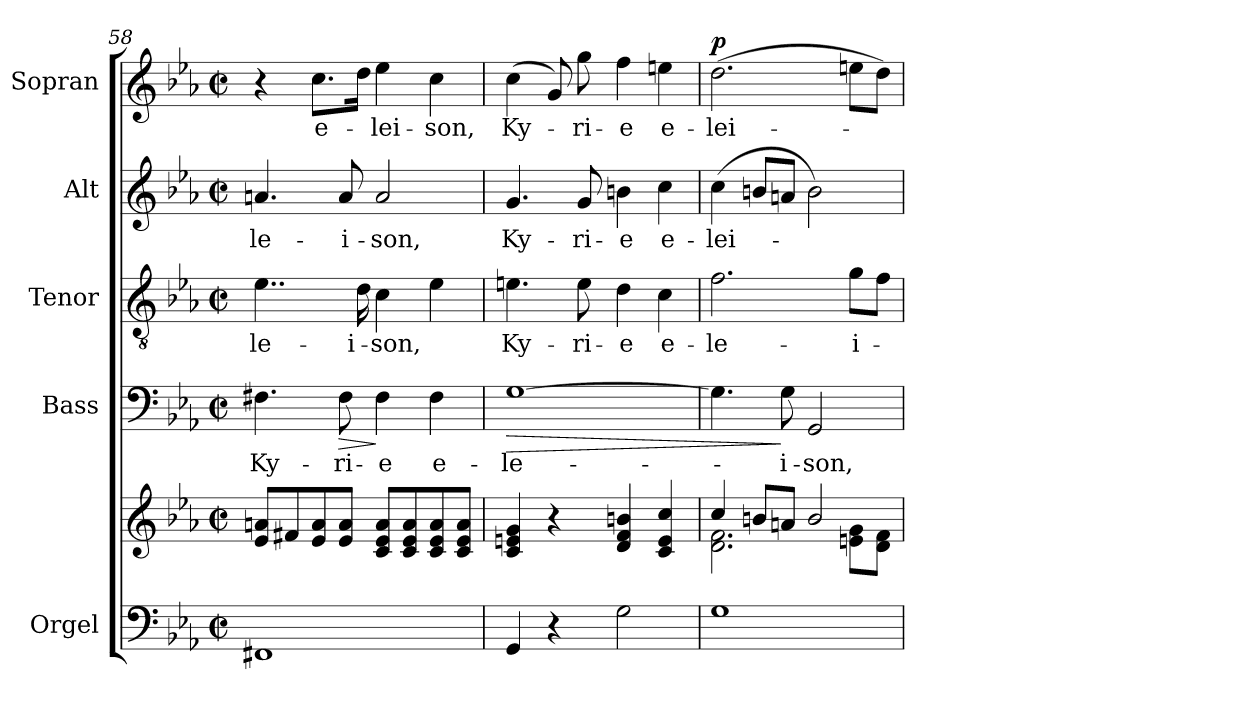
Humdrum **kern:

**kern	**kern	**kern	**text	**dynam	**kern	**text	**kern	**text	**kern	**text	**dynam
*part5	*part5	*part4	*part4	*part4	*part3	*part3	*part2	*part2	*part1	*part1	*part1
*staff6	*staff5	*staff4	*staff4	*staff4	*staff3	*staff3	*staff2	*staff2	*staff1	*staff1	*staff1
*I"Orgel	*	*I"Bass	*	*	*I"Tenor	*	*I"Alt	*	*I"Sopran	*	*
*I'Org.	*	*I'B.	*	*	*I'T.	*	*I'A.	*	*I'S.	*	*
*clefF4	*clefG2	*clefF4	*	*	*clefGv2	*	*clefG2	*	*clefG2	*	*
*k[b-e-a-]	*k[b-e-a-]	*k[b-e-a-]	*	*	*k[b-e-a-]	*	*k[b-e-a-]	*	*k[b-e-a-]	*	*
*E-:	*E-:	*E-:	*	*	*E-:	*	*E-:	*	*E-:	*	*
*M2/2	*M2/2	*M2/2	*	*	*M2/2	*	*M2/2	*	*M2/2	*	*
*met(c|)	*met(c|)	*met(c|)	*	*	*met(c|)	*	*met(c|)	*	*met(c|)	*	*
=58	=58	=58	=58	=58	=58	=58	=58	=58	=58	=58	=58
!	!	!	!LO:LY:b	!	!	!LO:LY:b	!	!LO:LY:b	!	!	!
1FF#X	8e-/ 8an/L	4.F#X\	Ky-	.	4..e-\	-le-	4.an/	-le-	4r	.	.
.	8f#X/	.	.	.	.	.	.	.	.	.	.
!	!	!	!	!	!	!	!	!	!	!LO:LY:b	!
.	8e-/ 8a/	.	.	.	.	.	.	.	8.cc\L	e-	.
!	!	!	!LO:LY:b	!LO:HP:b	!	!	!	!LO:LY:b	!	!	!
.	8e-/ 8a/J	8F#\	-ri-	>	.	.	8a/	-i-	.	.	.
!	!	!	!	!	!	!LO:LY:b	!	!	!	!	!
.	.	.	.	.	16d\	-i-	.	.	16dd\Jk	.	.
!	!	!	!LO:LY:b	!	!	!LO:LY:b	!	!LO:LY:b	!	!LO:LY:b	!
.	8c/ 8e-/ 8a/L	4F#\	-e	]	4c\	-son,	2a/	-son,	4ee-\	-lei-	.
.	8c/ 8e-/ 8a/	.	.	.	.	.	.	.	.	.	.
!	!	!	!LO:LY:b	!	!	!	!	!	!	!LO:LY:b	!
.	8c/ 8e-/ 8a/	4F#\	e-	.	4e-\	.	.	.	4cc\	-son,	.
.	8c/ 8e-/ 8a/J	.	.	.	.	.	.	.	.	.	.
!!LO:LB:g=z
=59	=59	=59	=59	=59	=59	=59	=59	=59	=59	=59	=59
!	!	!	!LO:LY:b	!LO:HP:b	!	!LO:LY:b	!	!LO:LY:b	!	!LO:LY:b	!
4GG/	4c/ 4en/ 4g/	[1G	-le-	>	4.en\	Ky-	4.g/	Ky-	(>4cc\	Ky-	.
4r	4r	.	.	.	.	.	.	.	8g/)	.	.
!	!	!	!	!	!	!LO:LY:b	!	!LO:LY:b	!	!LO:LY:b	!
.	.	.	.	.	8e\	-ri-	8g/	-ri-	8gg\	-ri-	.
!	!	!	!	!	!	!LO:LY:b	!	!LO:LY:b	!	!LO:LY:b	!
2G\	4d/ 4f/ 4bn/	.	.	.	4d\	-e	4bn\	-e	4ff\	-e	.
!	!	!	!	!	!	!LO:LY:b	!	!LO:LY:b	!	!LO:LY:b	!
.	4c/ 4e/ 4cc/	.	.	.	4c\	e-	4cc\	e-	4een\	e-	.
=60	=60	=60	=60	=60	=60	=60	=60	=60	=60	=60	=60
*	*^	*	*	*	*	*	*	*	*	*	*
!	!	!	!	!	!	!	!LO:LY:b	!	!LO:LY:b	!	!LO:LY:b	!LO:DY:a
1G	4cc/	2.d\ 2.f\	4.G\]	.	.	2.f\	-le-	(>4cc\	-lei-	(>2.dd\	-lei-	p
.	8bn/L	.	.	.	.	.	.	8bn/L	.	.	.	.
!	!	!	!	!LO:LY:b	!	!	!	!	!	!	!	!
.	8an/J	.	8G\	-i-	]	.	.	8an/J	.	.	.	.
!	!	!	!	!LO:LY:b	!	!	!	!	!	!	!	!
.	2b/	.	2GG/	-son,	.	.	.	2b\)	.	.	.	.
!	!	!	!	!	!	!	!LO:LY:b	!	!	!	!	!
.	.	8en\ 8g\L	.	.	.	8g\L	-i-	.	.	8een\L	.	.
.	.	8d\ 8f\J	.	.	.	8f\J	.	.	.	8dd\J)	.	.
*	*v	*v	*	*	*	*	*	*	*	*	*	*
=	=	=	=	=	=	=	=	=	=	=	=
*-	*-	*-	*-	*-	*-	*-	*-	*-	*-	*-	*-
